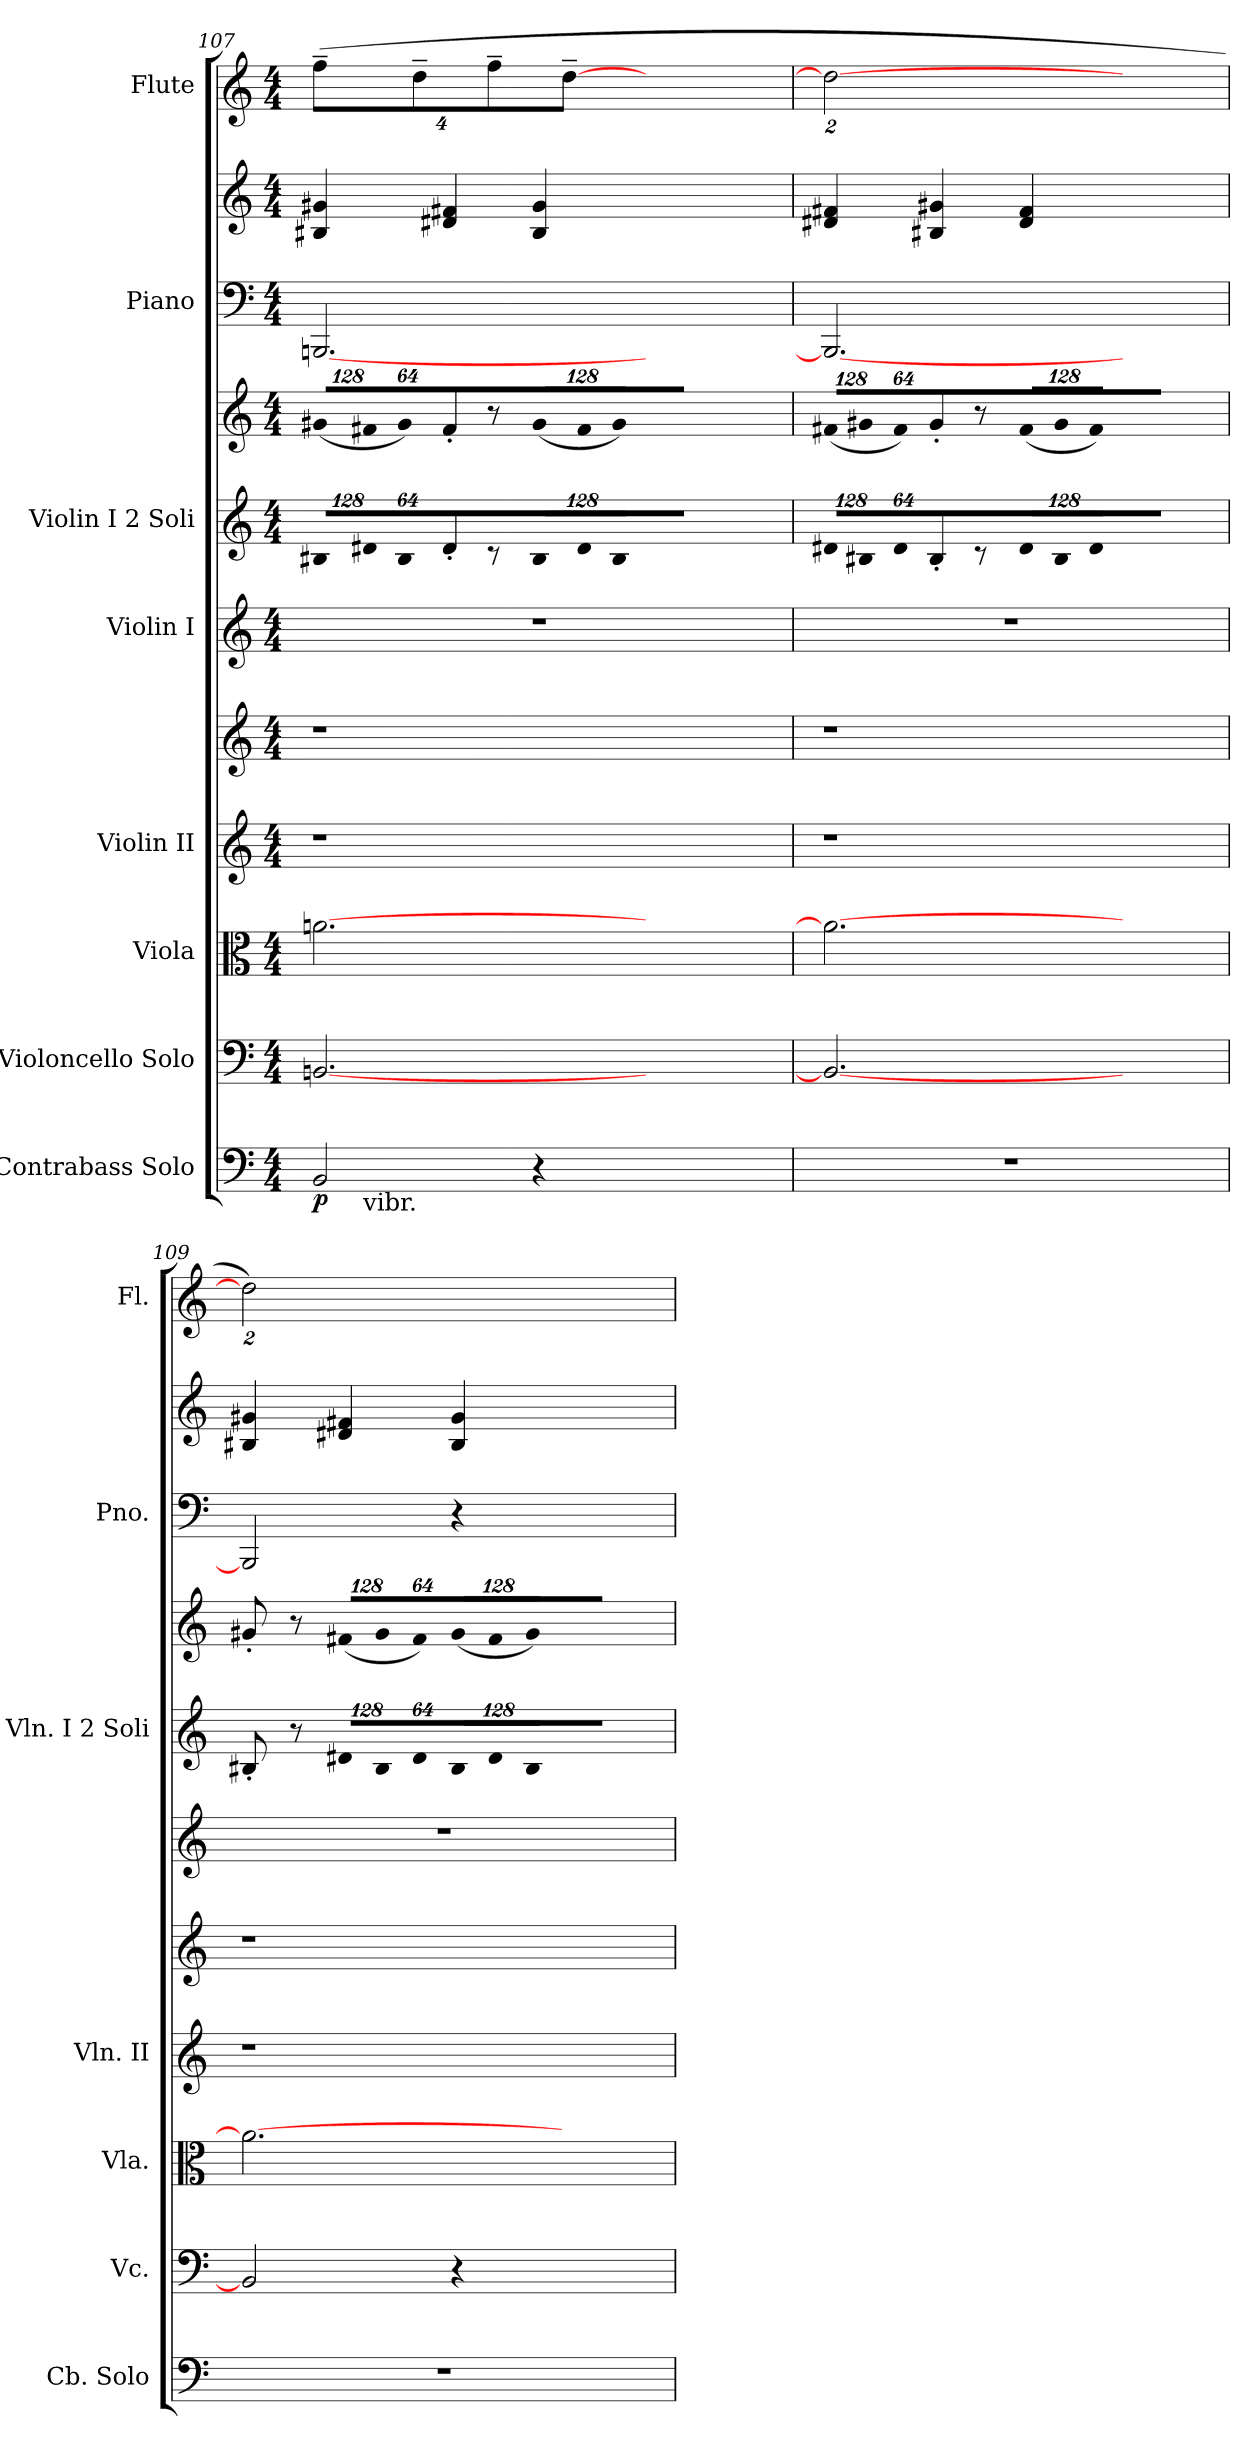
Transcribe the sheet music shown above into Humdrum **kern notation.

**kern	**dynam	**kern	**kern	**kern	**kern	**kern	**kern	**kern	**kern	**kern	**kern
*part8	*part8	*part7	*part6	*part5	*part5	*part4	*part3	*part3	*part2	*part2	*part1
*staff11	*staff11	*staff10	*staff9	*staff8	*staff7	*staff6	*staff5	*staff4	*staff3	*staff2	*staff1
*I"Contrabass Solo	*	*I"Violoncello Solo	*I"Viola	*I"Violin II	*	*I"Violin I	*I"Violin I 2 Soli	*	*I"Piano	*	*I"Flute
*I'Cb. Solo	*	*I'Vc.	*I'Vla.	*I'Vln. II	*	*	*I'Vln. I 2 Soli	*	*I'Pno.	*	*I'Fl.
*clefF4	*	*clefF4	*clefC3	*clefG2	*clefG2	*clefG2	*clefG2	*clefG2	*clefF4	*clefG2	*clefG2
*ITrd7c12	*	*	*	*	*	*	*	*	*	*	*
*k[]	*	*k[]	*k[]	*k[]	*k[]	*k[]	*k[]	*k[]	*k[]	*k[]	*k[]
*C:	*	*C:	*C:	*C:	*C:	*C:	*C:	*C:	*C:	*C:	*C:
*M4/4	*	*M4/4	*M4/4	*M4/4	*M4/4	*M4/4	*M4/4	*M4/4	*M4/4	*M4/4	*M4/4
=107	=107	=107	=107	=107	=107	=107	=107	=107	=107	=107	=107
!	!	!	!	!LO:N:vis=1	!LO:N:vis=1	!LO:N:vis=1	!	!	!	!	!
*	*	*	*	*	*	*	*Xbrackettup	*	*	*	*
!	!	!	!	!	!	!	!LO:N:vis=8	!	!	!	!
*	*	*	*	*	*	*	*	*Xbrackettup	*	*	*
!	!	!	!	!	!	!	!	!LO:N:vis=8	!	!	!
*	*	*	*	*	*	*	*	*	*	*	*Xbrackettup
!LO:TX:a:t=pizz.	!	!	!	!	!	!	!	!	!	!	!
*^	*	*	*	*	*	*	*	*	*	*	*
2BBBi/	16ryy	p	[<2.BBni/	[>2.ani\	2.r	2.r	1r	1024%85B#Xi/L	(1024%85g#Xi/L	[<2.BBBni/	4B#Xi/ 4g#Xi	(16%3ff~i\L
.	64ryy	.	.	.	.	.	.	.	.	.	.	.
.	256ryy	.	.	.	.	.	.	.	.	.	.	.
.	1024ryy	.	.	.	.	.	.	.	.	.	.	.
!	!LO:TX:b:t=vibr.	!	!	!	!	!	!	!	!	!	!	!
!	!	!	!	!	!	!	!	!LO:N:vis=8	!LO:N:vis=8	!	!	!
.	2ryy	.	.	.	.	.	.	1024%85d#Xi/	1024%85f#Xi/	.	.	.
!	!	!	!	!	!	!	!	!LO:N:vis=8	!LO:N:vis=8	!	!	!
.	.	.	.	.	.	.	.	512%43B#i/J	512%43g#i/J)	.	.	.
.	.	.	.	.	.	.	.	.	.	.	.	16%3dd~i\
.	.	.	.	.	.	.	.	8d#'i/	8f#'i/	.	4d#Xi/ 4f#Xi	.
.	.	.	.	.	.	.	.	8r	8r	.	.	16%3ff~i\
!	!	!	!	!	!	!	!	!LO:N:vis=8	!LO:N:vis=8	!	!	!
4r	.	.	.	.	.	.	.	1024%85B#i/L	(1024%85g#i/L	.	4B#i/ 4g#i	.
.	.	.	.	.	.	.	.	.	.	.	.	[>16%3dd~i\J
!	!	!	!	!	!	!	!	!LO:N:vis=8	!LO:N:vis=8	!	!	!
.	4ryy	.	.	.	.	.	.	1024%85d#i/	1024%85f#i/	.	.	.
!	!	!	!	!	!	!	!	!LO:N:vis=8	!LO:N:vis=8	!	!	!
.	.	.	.	.	.	.	.	512%43B#i/J	512%43g#i/J)	.	.	.
4ryy	.	.	4ryy	4ryy	4ryy	4ryy	.	4ryy	4ryy	4ryy	4ryy	4ryy
.	8ryy	.	.	.	.	.	.	.	.	.	.	.
.	32ryy	.	.	.	.	.	.	.	.	.	.	.
.	128ryy	.	.	.	.	.	.	.	.	.	.	.
.	512.ryy	.	.	.	.	.	.	.	.	.	.	.
=108	=108	=108	=108	=108	=108	=108	=108	=108	=108	=108	=108	=108
!LO:N:vis=1	!	!	!	!	!LO:N:vis=1	!LO:N:vis=1	!LO:N:vis=1	!LO:N:vis=8	!LO:N:vis=8	!	!	!
*v	*v	*	*	*	*	*	*	*	*	*	*	*
1r	.	2.BBi/_<	2.ai\_>	2.r	2.r	1r	1024%85d#Xi/L	(1024%85f#Xi/L	2.BBBi/_<	4d#Xi/ 4f#Xi	4%3ddi\_>
!	!	!	!	!	!	!	!LO:N:vis=8	!LO:N:vis=8	!	!	!
.	.	.	.	.	.	.	1024%85B#Xi/	1024%85g#Xi/	.	.	.
!	!	!	!	!	!	!	!LO:N:vis=8	!LO:N:vis=8	!	!	!
.	.	.	.	.	.	.	512%43d#i/J	512%43f#i/J)	.	.	.
.	.	.	.	.	.	.	8B#'i/	8g#'i/	.	4B#Xi/ 4g#Xi	.
.	.	.	.	.	.	.	8r	8r	.	.	.
!	!	!	!	!	!	!	!LO:N:vis=8	!LO:N:vis=8	!	!	!
.	.	.	.	.	.	.	1024%85d#i/L	(1024%85f#i/L	.	4d#i/ 4f#i	.
!	!	!	!	!	!	!	!LO:N:vis=8	!LO:N:vis=8	!	!	!
.	.	.	.	.	.	.	1024%85B#i/	1024%85g#i/	.	.	.
!	!	!	!	!	!	!	!LO:N:vis=8	!LO:N:vis=8	!	!	!
.	.	.	.	.	.	.	512%43d#i/J	512%43f#i/J)	.	.	.
.	.	4ryy	4ryy	4ryy	4ryy	.	4ryy	4ryy	4ryy	4ryy	4ryy
=109	=109	=109	=109	=109	=109	=109	=109	=109	=109	=109	=109
!LO:N:vis=1	!	!	!	!LO:N:vis=1	!LO:N:vis=1	!LO:N:vis=1	!	!	!	!	!
1r	.	2BBi/]	2.ai\_>	2.r	2.r	1r	8B#X'i/	8g#X'i/	2BBBi/]	4B#Xi/ 4g#Xi	4%3ddi\])
.	.	.	.	.	.	.	8r	8r	.	.	.
!	!	!	!	!	!	!	!LO:N:vis=8	!LO:N:vis=8	!	!	!
.	.	.	.	.	.	.	1024%85d#Xi/L	(1024%85f#Xi/L	.	4d#Xi/ 4f#Xi	.
!	!	!	!	!	!	!	!LO:N:vis=8	!LO:N:vis=8	!	!	!
.	.	.	.	.	.	.	1024%85B#i/	1024%85g#i/	.	.	.
!	!	!	!	!	!	!	!LO:N:vis=8	!LO:N:vis=8	!	!	!
.	.	.	.	.	.	.	512%43d#i/J	512%43f#i/J)	.	.	.
!	!	!	!	!	!	!	!LO:N:vis=8	!LO:N:vis=8	!	!	!
.	.	4r	.	.	.	.	1024%85B#i/L	(1024%85g#i/L	4r	4B#i/ 4g#i	.
!	!	!	!	!	!	!	!LO:N:vis=8	!LO:N:vis=8	!	!	!
.	.	.	.	.	.	.	1024%85d#i/	1024%85f#i/	.	.	.
!	!	!	!	!	!	!	!LO:N:vis=8	!LO:N:vis=8	!	!	!
.	.	.	.	.	.	.	512%43B#i/J	512%43g#i/J)	.	.	.
.	.	4ryy	4ryy	4ryy	4ryy	.	4ryy	4ryy	4ryy	4ryy	4ryy
=	=	=	=	=	=	=	=	=	=	=	=
*-	*-	*-	*-	*-	*-	*-	*-	*-	*-	*-	*-
